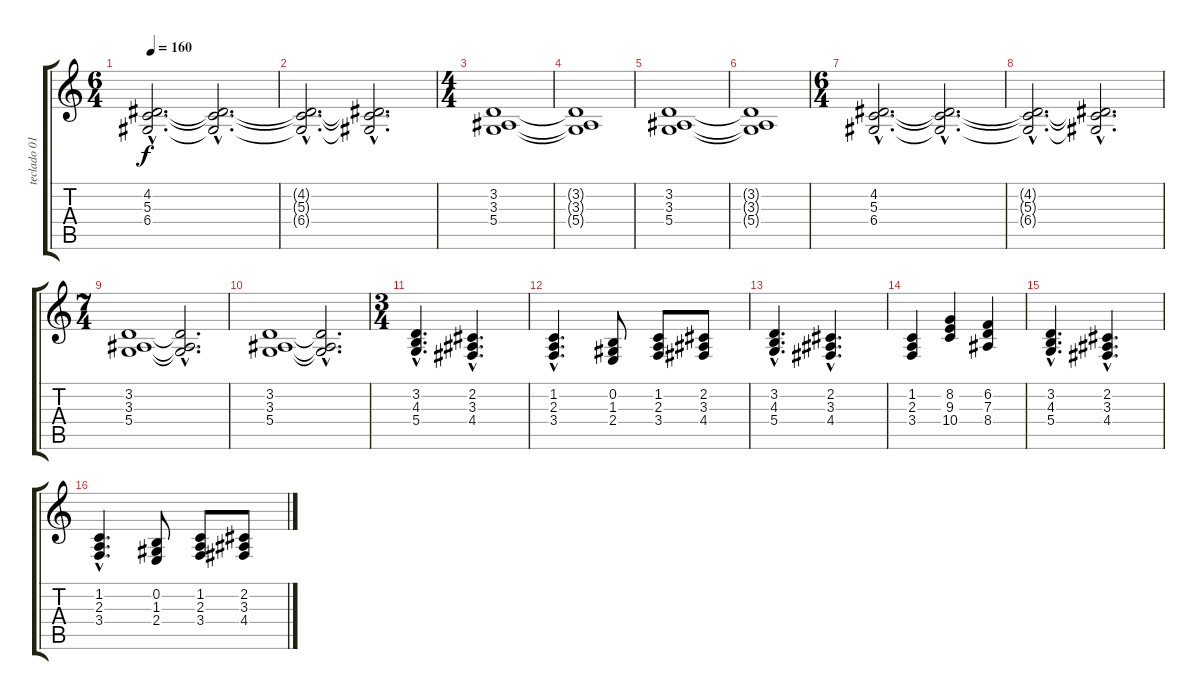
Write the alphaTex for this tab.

\track ("teclado 01" "teclado 01") {instrument stringensemble1}
\staff {score tabs}
\tuning (E4 B3 G3 D3 A2 E2) {hide}
\ts (6 4)
\tempo 160
\clef g2
\ks c
(4.2{hac} 5.3{hac} 6.4{hac}).2{d dy f} (4.2{hac t} 5.3{hac t} 6.4{hac t}).2{d} |
(4.2{hac t} 5.3{hac t} 6.4{hac t}).2{d} (4.2{hac t} 5.3{hac t} 6.4{hac t}).2{d} |
\ts (4 4)
(3.2 3.3 5.4).1 |
(3.2{t} 3.3{t} 5.4{t}).1 |
(3.2 3.3 5.4).1 |
(3.2{t} 3.3{t} 5.4{t}).1 |
\ts (6 4)
(4.2{hac} 5.3{hac} 6.4{hac}).2{d} (4.2{hac t} 5.3{hac t} 6.4{hac t}).2{d} |
(4.2{hac t} 5.3{hac t} 6.4{hac t}).2{d} (4.2{hac t} 5.3{hac t} 6.4{hac t}).2{d} |
\ts (7 4)
(3.2 3.3 5.4).1 (3.2{hac t} 3.3{hac t} 5.4{hac t}).2{d} |
(3.2 3.3 5.4).1 (3.2{hac t} 3.3{hac t} 5.4{hac t}).2{d} |
\ts (3 4)
(3.2{hac} 4.3{hac} 5.4{hac}).4{d volume 12 instrument churchorgan} (2.2{hac} 3.3{hac} 4.4{hac}).4{d} |
(1.2{hac} 2.3{hac} 3.4{hac}).4{d} (0.2 1.3 2.4).8 (1.2 2.3 3.4).8 (2.2 3.3 4.4).8 |
(3.2{hac} 4.3{hac} 5.4{hac}).4{d volume 12 instrument churchorgan} (2.2{hac} 3.3{hac} 4.4{hac}).4{d} |
(1.2 2.3 3.4).4 (8.2 9.3 10.4).4{volume 14} (6.2 7.3 8.4).4 |
(3.2{hac} 4.3{hac} 5.4{hac}).4{d volume 12 instrument churchorgan} (2.2{hac} 3.3{hac} 4.4{hac}).4{d} |
(1.2{hac} 2.3{hac} 3.4{hac}).4{d} (0.2 1.3 2.4).8 (1.2 2.3 3.4).8 (2.2 3.3 4.4).8
